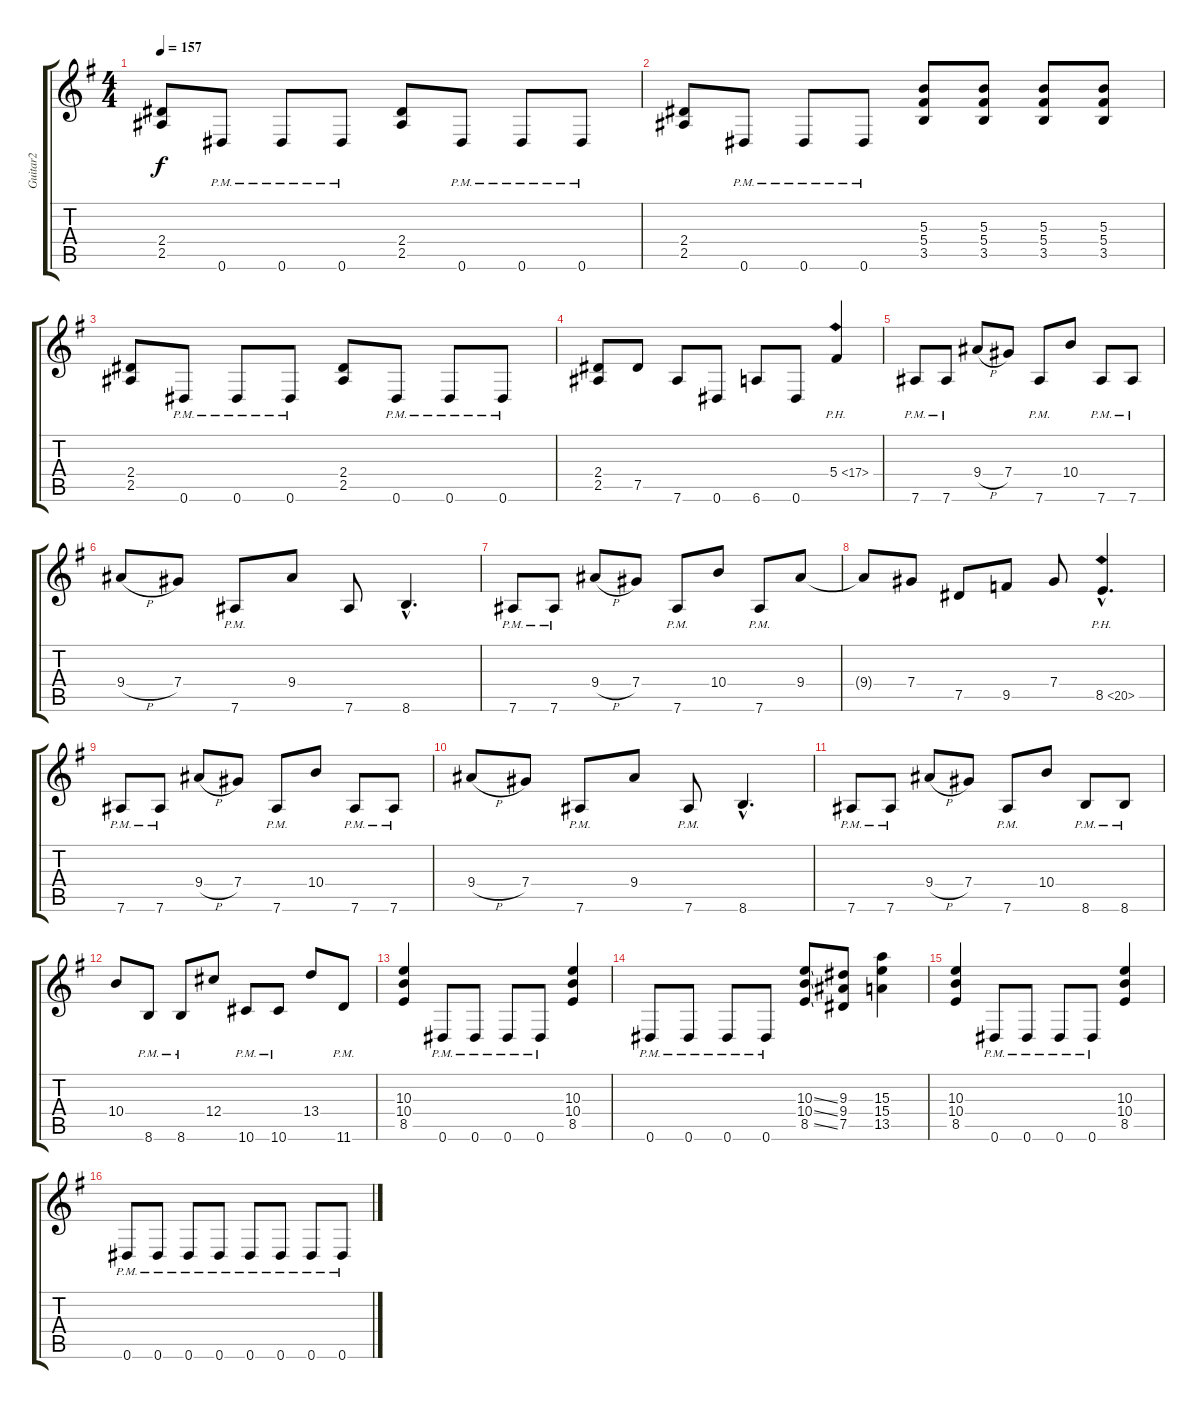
\track ("Guitar2" "Guitar2") {instrument distortionguitar}
\staff {score tabs}
\tuning (Eb4 Bb3 Gb3 Db3 Ab2 Eb2) {hide}
\ts (4 4)
\tempo 157
\clef g2
\ks eminor
(2.4 2.5).8{dy f} 0.6{pm}.8 0.6{pm}.8 0.6{pm}.8 (2.4 2.5).8 0.6{pm}.8 0.6{pm}.8 0.6{pm}.8 |
(2.4 2.5).8 0.6{pm}.8 0.6{pm}.8 0.6{pm}.8 (5.3 5.4 3.5).8 (5.3 5.4 3.5).8 (5.3 5.4 3.5).8 (5.3 5.4 3.5).8 |
(2.4 2.5).8 0.6{pm}.8 0.6{pm}.8 0.6{pm}.8 (2.4 2.5).8 0.6{pm}.8 0.6{pm}.8 0.6{pm}.8 |
(2.4 2.5).8 7.5.8 7.6.8 0.6.8 6.6.8 0.6.8 5.4{ph 12}.4 |
7.6{pm}.8 7.6{pm}.8 9.4{h}.8 7.4.8 7.6{pm}.8 10.4.8 7.6{pm}.8 7.6{pm}.8 |
9.4{h}.8 7.4.8 7.6{pm}.8 9.4.8 7.6.8 8.6{hac}.4{d} |
7.6{pm}.8 7.6{pm}.8 9.4{h}.8 7.4.8 7.6{pm}.8 10.4.8 7.6{pm}.8 9.4.8 |
9.4{t}.8 7.4.8 7.5.8 9.5.8 7.4.8 8.5{ph 12 hac}.4{d} |
7.6{pm}.8 7.6{pm}.8 9.4{h}.8 7.4.8 7.6{pm}.8 10.4.8 7.6{pm}.8 7.6{pm}.8 |
9.4{h}.8 7.4.8 7.6{pm}.8 9.4.8 7.6{pm}.8 8.6{hac}.4{d} |
7.6{pm}.8 7.6{pm}.8 9.4{h}.8 7.4.8 7.6{pm}.8 10.4.8 8.6{pm}.8 8.6{pm}.8 |
10.4.8 8.6{pm}.8 8.6{pm}.8 12.4.8 10.6{pm}.8 10.6{pm}.8 13.4.8 11.6{pm}.8 |
(10.3 10.4 8.5).4 0.6{pm}.8 0.6{pm}.8 0.6{pm}.8 0.6{pm}.8 (10.3 10.4 8.5).4 |
0.6{pm}.8 0.6{pm}.8 0.6{pm}.8 0.6{pm}.8 (10.3{ss} 10.4{ss} 8.5{ss}).8 (9.3 9.4 7.5).8 (15.3 15.4 13.5).4 |
(10.3 10.4 8.5).4 0.6{pm}.8 0.6{pm}.8 0.6{pm}.8 0.6{pm}.8 (10.3 10.4 8.5).4 |
0.6{pm}.8 0.6{pm}.8 0.6{pm}.8 0.6{pm}.8 0.6{pm}.8 0.6{pm}.8 0.6{pm}.8 0.6{pm}.8
